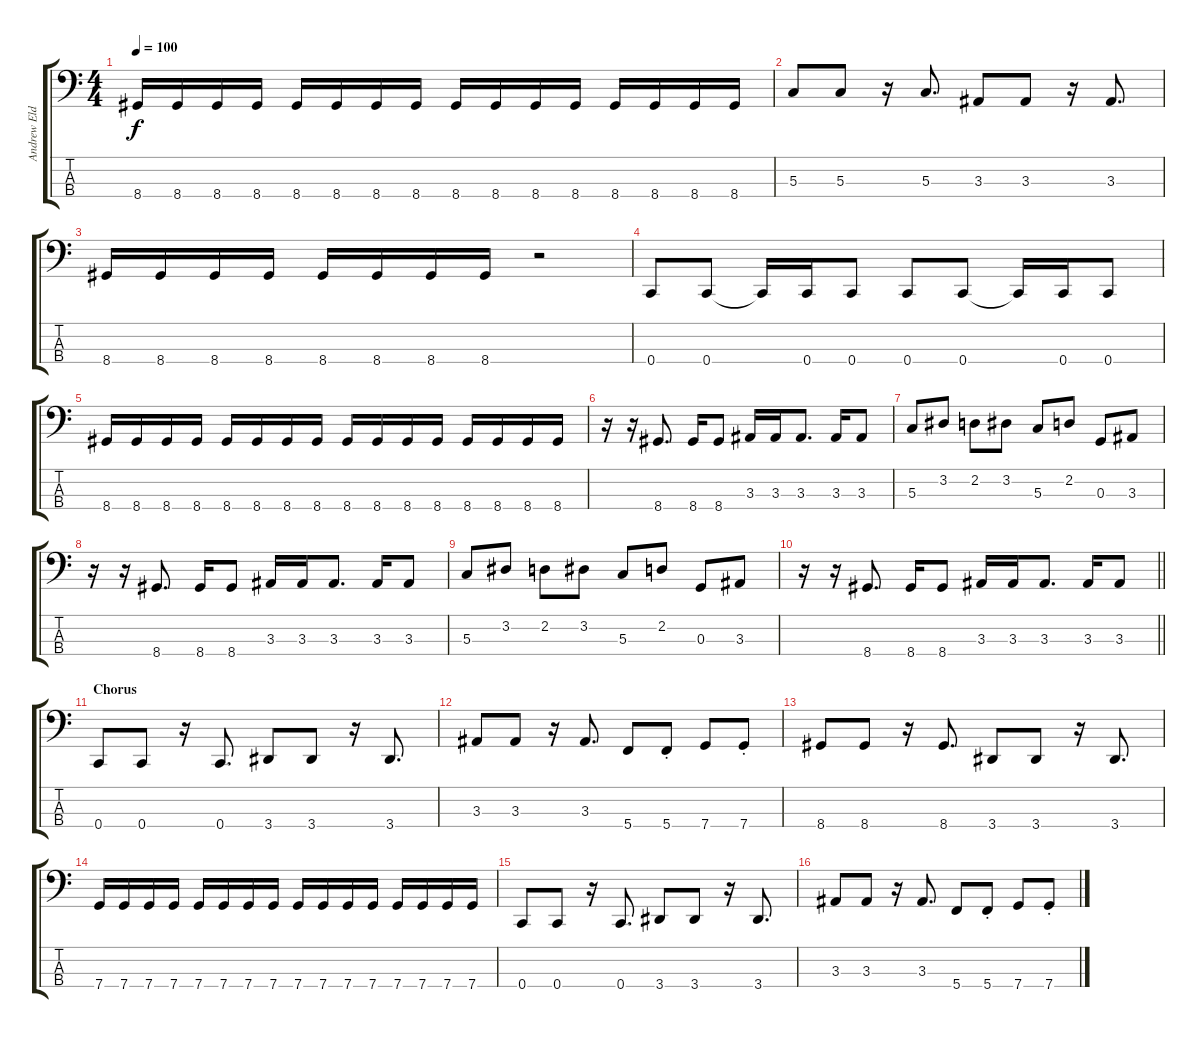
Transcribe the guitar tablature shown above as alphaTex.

\track ("Andrew Elderbaum" "Andrew Eld") {instrument electricbasspick}
\staff {score tabs}
\tuning (F2 C2 G1 C1) {hide}
\ts (4 4)
\tempo 100
\clef f4
\ks c
8.4.16{dy f} 8.4.16 8.4.16 8.4.16 8.4.16 8.4.16 8.4.16 8.4.16 8.4.16 8.4.16 8.4.16 8.4.16 8.4.16 8.4.16 8.4.16 8.4.16 |
5.3.8 5.3.8 r.16 5.3.8{d} 3.3.8 3.3.8 r.16 3.3.8{d} |
8.4.16 8.4.16 8.4.16 8.4.16 8.4.16 8.4.16 8.4.16 8.4.16 r.2 |
0.4.8 0.4.8 0.4{t}.16 0.4.16 0.4.8 0.4.8 0.4.8 0.4{t}.16 0.4.16 0.4.8 |
8.4.16 8.4.16 8.4.16 8.4.16 8.4.16 8.4.16 8.4.16 8.4.16 8.4.16 8.4.16 8.4.16 8.4.16 8.4.16 8.4.16 8.4.16 8.4.16 |
r.16 r.16 8.4.8{d} 8.4.16 8.4.8 3.3.16 3.3.16 3.3.8{d} 3.3.16 3.3.8 |
5.3.8 3.2.8 2.2.8 3.2.8 5.3.8 2.2.8 0.3.8 3.3.8 |
r.16 r.16 8.4.8{d} 8.4.16 8.4.8 3.3.16 3.3.16 3.3.8{d} 3.3.16 3.3.8 |
5.3.8 3.2.8 2.2.8 3.2.8 5.3.8 2.2.8 0.3.8 3.3.8 |
\barLineRight lightlight
r.16 r.16 8.4.8{d} 8.4.16 8.4.8 3.3.16 3.3.16 3.3.8{d} 3.3.16 3.3.8 |
\section ("" "Chorus")
0.4.8 0.4.8 r.16 0.4.8{d} 3.4.8 3.4.8 r.16 3.4.8{d} |
3.3.8 3.3.8 r.16 3.3.8{d} 5.4.8 5.4{st}.8 7.4.8 7.4{st}.8 |
8.4.8 8.4.8 r.16 8.4.8{d} 3.4.8 3.4.8 r.16 3.4.8{d} |
7.4.16 7.4.16 7.4.16 7.4.16 7.4.16 7.4.16 7.4.16 7.4.16 7.4.16 7.4.16 7.4.16 7.4.16 7.4.16 7.4.16 7.4.16 7.4.16 |
0.4.8 0.4.8 r.16 0.4.8{d} 3.4.8 3.4.8 r.16 3.4.8{d} |
3.3.8 3.3.8 r.16 3.3.8{d} 5.4.8 5.4{st}.8 7.4.8 7.4{st}.8
